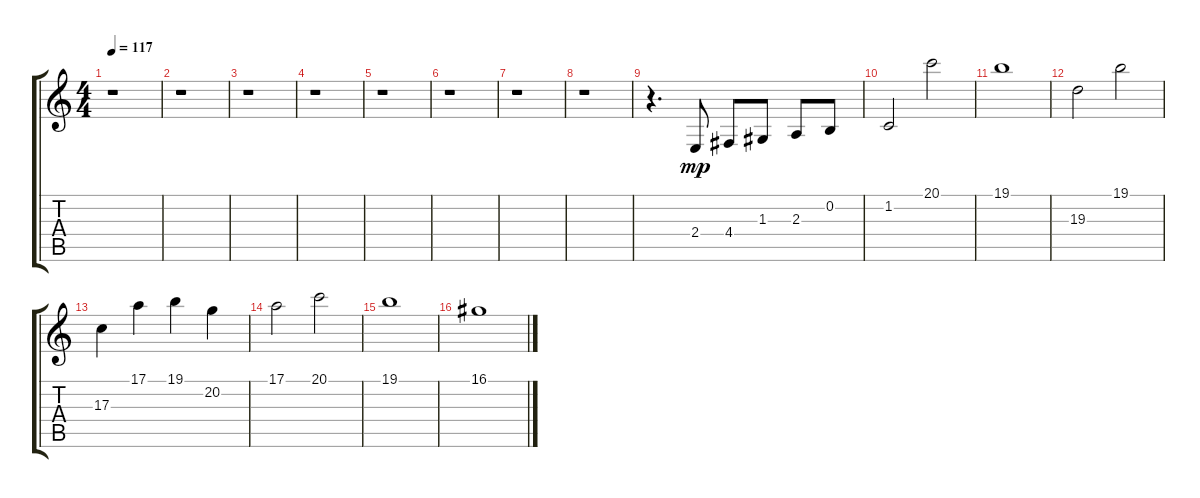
\track "" {instrument stringensemble1}
\staff {score tabs}
\tuning (E4 B3 G3 D3 A2 E2) {hide}
\ts (4 4)
\tempo 117
\clef g2
\ks c
r.1{dy mp} |
r.1 |
r.1 |
r.1 |
r.1 |
r.1 |
r.1 |
r.1 |
r.4{d} 2.4.8 4.4.8 1.3.8 2.3.8 0.2.8 |
1.2.2 20.1.2 |
19.1.1 |
19.3.2 19.1.2 |
17.3.4 17.1.4 19.1.4 20.2.4 |
17.1.2 20.1.2 |
19.1.1 |
16.1.1
